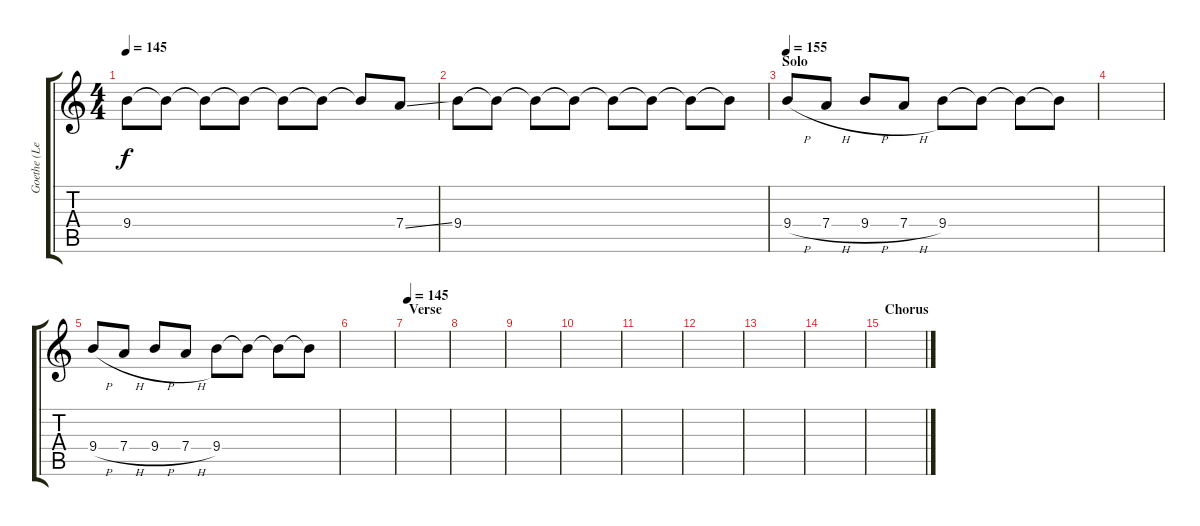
\track ("Goethe (Lead)" "Goethe (Le") {instrument distortionguitar}
\staff {score tabs}
\tuning (E4 B3 G3 D3 A2 E2) {hide}
\ts (4 4)
\tempo 145
\clef g2
\ks c
9.4.8{dy f} 9.4{t}.8 9.4{t}.8 9.4{t}.8 9.4{t}.8 9.4{t}.8 9.4{t}.8 7.4{ss}.8 |
9.4.8 9.4{t}.8 9.4{t}.8 9.4{t}.8 9.4{t}.8 9.4{t}.8 9.4{t}.8 9.4{t}.8 |
\section ("" "Solo")
\tempo 155
9.4{h}.8 7.4{h}.8 9.4{h}.8 7.4{h}.8 9.4.8 9.4{t}.8 9.4{t}.8 9.4{t}.8 |
|
9.4{h}.8 7.4{h}.8 9.4{h}.8 7.4{h}.8 9.4.8 9.4{t}.8 9.4{t}.8 9.4{t}.8 |
|
\section ("" "Verse")
\tempo 145
|
|
|
|
|
|
|
|
\section ("" "Chorus")
